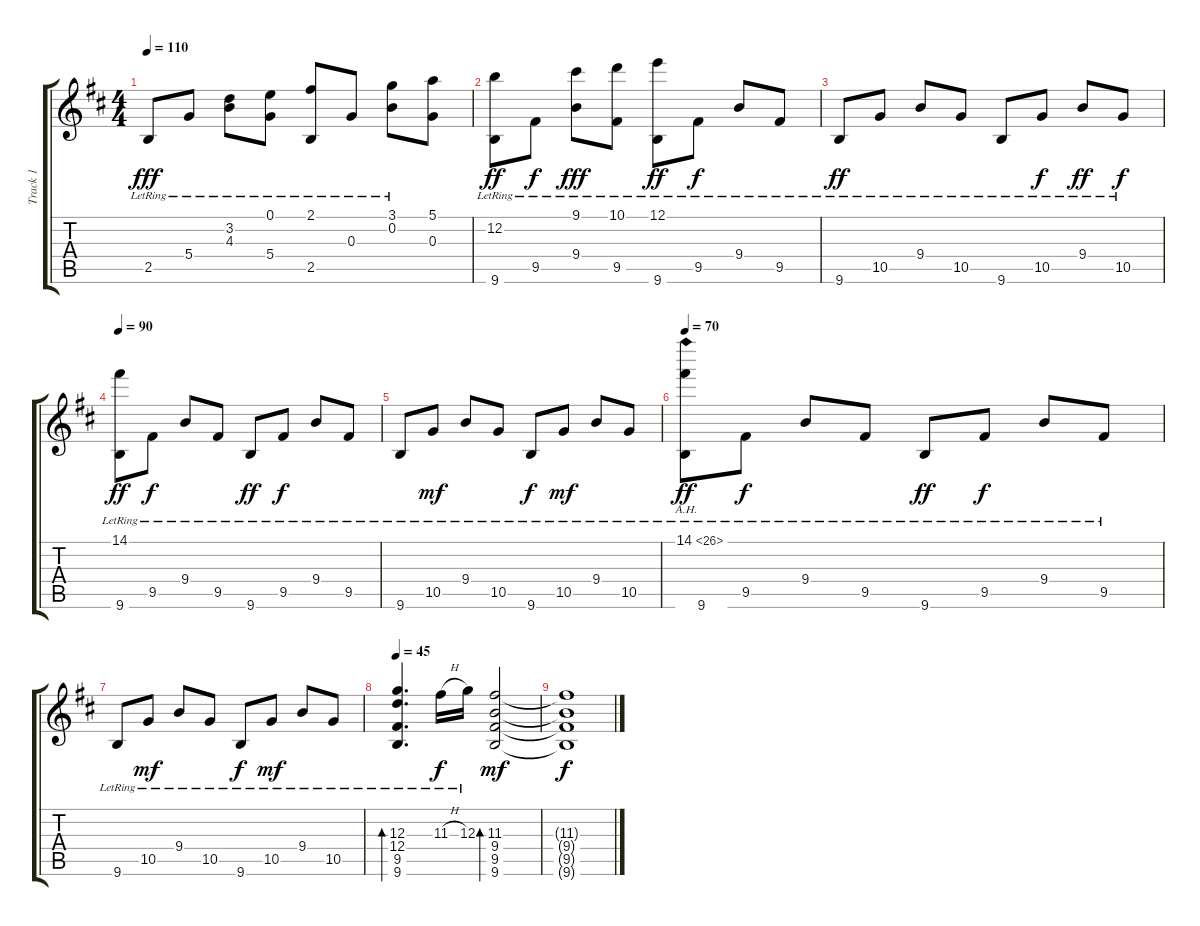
\track ("Track 1" "Track 1") {instrument acousticguitarnylon}
\staff {score tabs}
\tuning (E4 B3 G3 D3 A2 D2) {hide}
\ts (4 4)
\tempo 110
\clef g2
\ks bminor
2.5{lr}.8{dy fff} 5.4{lr}.8 (3.2{lr} 4.3{lr}).8 (0.1{lr} 5.4{lr}).8 (2.1{lr} 2.5{lr}).8 0.3{lr}.8 (3.1{lr} 0.2{lr}).8 (5.1 0.3).8 |
(12.2{lr} 9.6{lr}).8{dy ff} 9.5{lr}.8{dy f} (9.1{lr} 9.4{lr}).8{dy fff} (10.1{lr} 9.5{lr}).8 (12.1{lr} 9.6{lr}).8{dy ff} 9.5{lr}.8{dy f} 9.4{lr}.8 9.5{lr}.8 |
9.6{lr}.8{dy ff} 10.5{lr}.8 9.4{lr}.8 10.5{lr}.8 9.6{lr}.8 10.5{lr}.8{dy f} 9.4{lr}.8{dy ff} 10.5{lr}.8{dy f} |
\tempo 90
(14.1{lr} 9.6{lr}).8{dy ff} 9.5{lr}.8{dy f} 9.4{lr}.8 9.5{lr}.8 9.6{lr}.8{dy ff} 9.5{lr}.8{dy f} 9.4{lr}.8 9.5{lr}.8 |
9.6{lr}.8 10.5{lr}.8{dy mf} 9.4{lr}.8 10.5{lr}.8 9.6{lr}.8{dy f} 10.5{lr}.8{dy mf} 9.4{lr}.8 10.5{lr}.8 |
\tempo 70
(14.1{ah 12 lr} 9.6{lr}).8{dy ff} 9.5{lr}.8{dy f} 9.4{lr}.8 9.5{lr}.8 9.6{lr}.8{dy ff} 9.5{lr}.8{dy f} 9.4{lr}.8 9.5{lr}.8 |
9.6{lr}.8 10.5{lr}.8{dy mf} 9.4{lr}.8 10.5{lr}.8 9.6{lr}.8{dy f} 10.5{lr}.8{dy mf} 9.4{lr}.8 10.5{lr}.8 |
\tempo 45
(12.3{lr} 12.4{lr} 9.5{lr} 9.6{lr}).4{d bd 120} 11.3{h lr}.16{dy f} 12.3{lr}.16 (11.3 9.4 9.5 9.6).2{bd 240 dy mf} |
(11.3{t} 9.4{t} 9.5{t} 9.6{t}).1{dy f}
